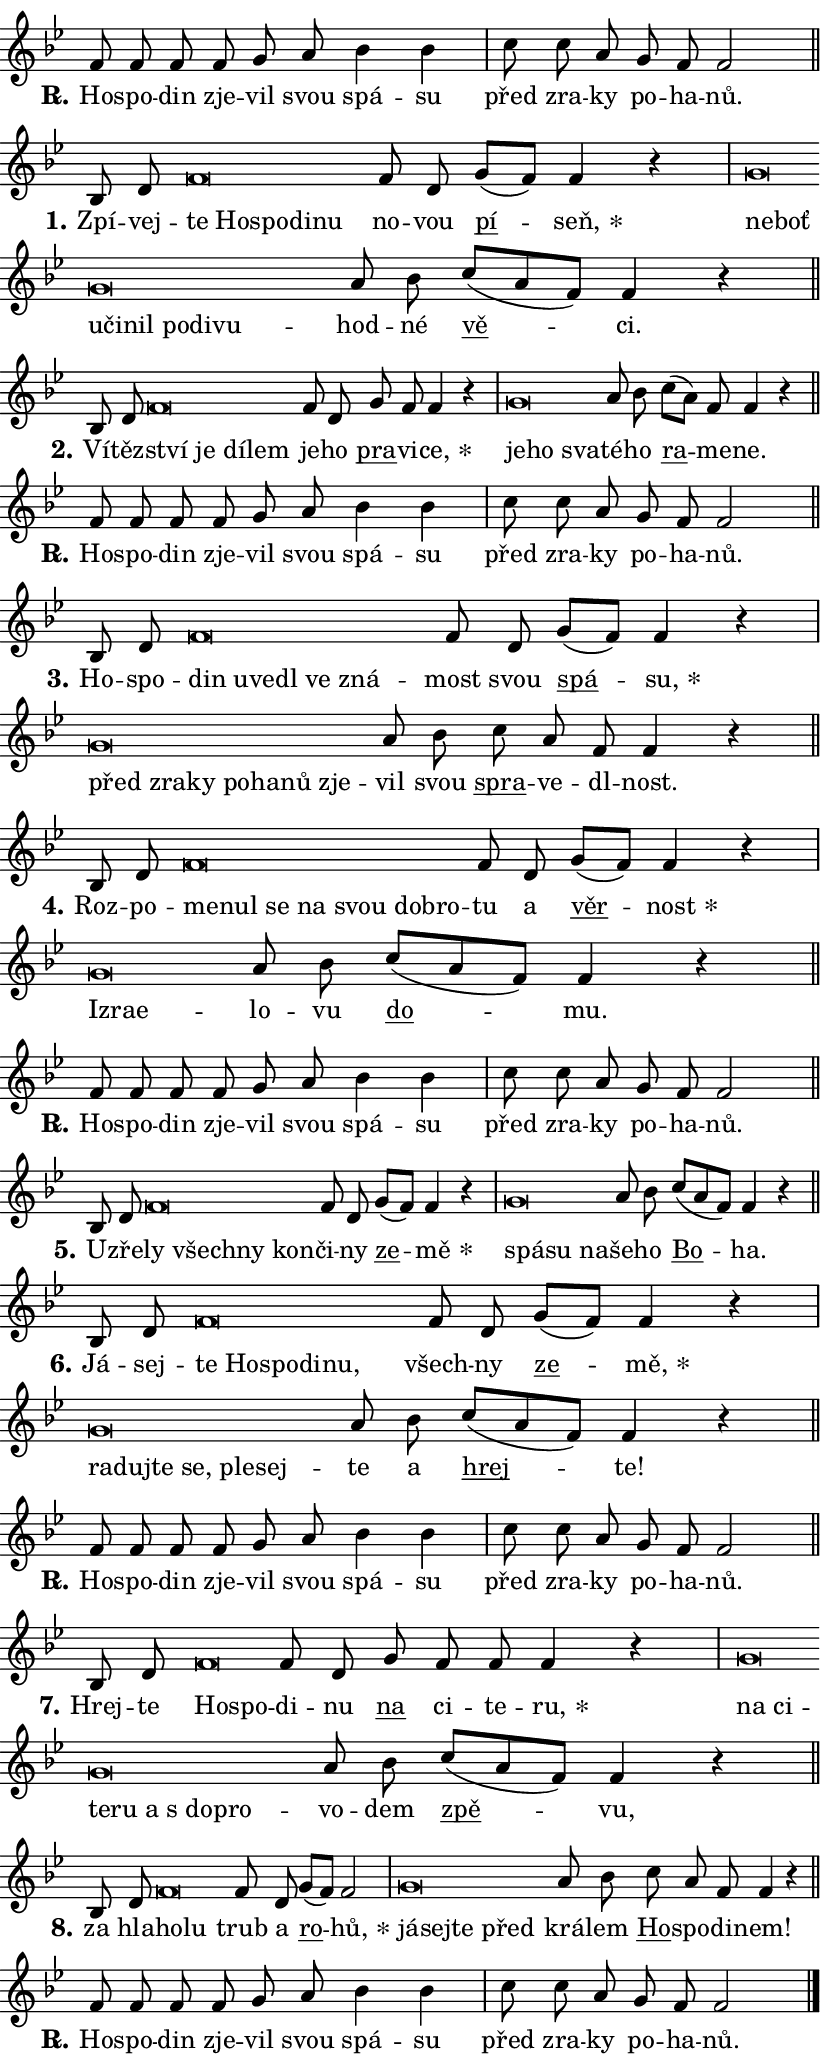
\version "2.24.0"
\header { tagline = "" }
\paper {
  indent = 0\cm
  top-margin = 0\cm
  right-margin = 0.13\cm % to fit lyric hyphens
  bottom-margin = 0\cm
  left-margin = 0\cm
  paper-width = 14\cm
  page-breaking = #ly:one-page-breaking
  system-system-spacing.basic-distance = #11
  score-system-spacing.basic-distance = #11
  ragged-last = ##f
}


%% Author: Thomas Morley
%% https://lists.gnu.org/archive/html/lilypond-user/2020-05/msg00002.html
#(define (line-position grob)
"Returns position of @var[grob} in current system:
   @code{'start}, if at first time-step
   @code{'end}, if at last time-step
   @code{'middle} otherwise
"
  (let* ((col (ly:item-get-column grob))
         (ln (ly:grob-object col 'left-neighbor))
         (rn (ly:grob-object col 'right-neighbor))
         (col-to-check-left (if (ly:grob? ln) ln col))
         (col-to-check-right (if (ly:grob? rn) rn col))
         (break-dir-left
           (and
             (ly:grob-property col-to-check-left 'non-musical #f)
             (ly:item-break-dir col-to-check-left)))
         (break-dir-right
           (and
             (ly:grob-property col-to-check-right 'non-musical #f)
             (ly:item-break-dir col-to-check-right))))
        (cond ((eqv? 1 break-dir-left) 'start)
              ((eqv? -1 break-dir-right) 'end)
              (else 'middle))))

#(define (tranparent-at-line-position vctor)
  (lambda (grob)
  "Relying on @code{line-position} select the relevant enry from @var{vctor}.
Used to determine transparency,"
    (case (line-position grob)
      ((end) (not (vector-ref vctor 0)))
      ((middle) (not (vector-ref vctor 1)))
      ((start) (not (vector-ref vctor 2))))))

noteHeadBreakVisibility =
#(define-music-function (break-visibility)(vector?)
"Makes @code{NoteHead}s transparent relying on @var{break-visibility}"
#{
  \override NoteHead.transparent =
    #(tranparent-at-line-position break-visibility)
#})

#(define delete-ledgers-for-transparent-note-heads
  (lambda (grob)
    "Reads whether a @code{NoteHead} is transparent.
If so this @code{NoteHead} is removed from @code{'note-heads} from
@var{grob}, which is supposed to be @code{LedgerLineSpanner}.
As a result ledgers are not printed for this @code{NoteHead}"
    (let* ((nhds-array (ly:grob-object grob 'note-heads))
           (nhds-list
             (if (ly:grob-array? nhds-array)
                 (ly:grob-array->list nhds-array)
                 '()))
           ;; Relies on the transparent-property being done before
           ;; Staff.LedgerLineSpanner.after-line-breaking is executed.
           ;; This is fragile ...
           (to-keep
             (remove
               (lambda (nhd)
                 (ly:grob-property nhd 'transparent #f))
               nhds-list)))
      ;; TODO find a better method to iterate over grob-arrays, similiar
      ;; to filter/remove etc for lists
      ;; For now rebuilt from scratch
      (set! (ly:grob-object grob 'note-heads)  '())
      (for-each
        (lambda (nhd)
          (ly:pointer-group-interface::add-grob grob 'note-heads nhd))
        to-keep))))

squashNotes = {
  \override NoteHead.X-extent = #'(-0.2 . 0.2)
  \override NoteHead.Y-extent = #'(-0.75 . 0)
  \override NoteHead.stencil =
    #(lambda (grob)
       (let ((pos (ly:grob-property grob 'staff-position)))
         (begin
           (if (< pos -7) (display "ERROR: Lower brevis then expected\n") (display ""))
           (if (<= pos -6) ly:text-interface::print ly:note-head::print))))
}
unSquashNotes = {
  \revert NoteHead.X-extent
  \revert NoteHead.Y-extent
  \revert NoteHead.stencil
}

hideNotes = \noteHeadBreakVisibility #begin-of-line-visible
unHideNotes = \noteHeadBreakVisibility #all-visible

% work-around for resetting accidentals
% https://lilypond.org/doc/v2.23/Documentation/notation/displaying-rhythms#unmetered-music
cadenzaMeasure = {
  \cadenzaOff
  \partial 1024 s1024
  \cadenzaOn
}

#(define-markup-command (accent layout props text) (markup?)
  "Underline accented syllable"
  (interpret-markup layout props
    #{\markup \override #'(offset . 4.3) \underline { #text }#}))

responsum = \markup \concat {
  "R" \hspace #-1.05 \path #0.1 #'((moveto 0 0.07) (lineto 0.9 0.8)) \hspace #0.05 "."
}

spaceSize = #0.6828661417322834 % exact space size for TeX Gyre Schola

\layout {
  \context {
    \Staff
    \remove "Time_signature_engraver"
    \override LedgerLineSpanner.after-line-breaking = #delete-ledgers-for-transparent-note-heads
  }
  \context {
    \Lyrics {
      \override LyricSpace.minimum-distance = \spaceSize
      \override LyricText.font-name = #"TeX Gyre Schola"
      \override LyricText.font-size = 1
      \override StanzaNumber.font-name = #"TeX Gyre Schola Bold"
      \override StanzaNumber.font-size = 1
    }
  }
  \context {
    \Score 
    \override NoteHead.text =
      #(lambda (grob) 
        (let ((pos (ly:grob-property grob 'staff-position)))
          #{\markup {
            \combine
              \halign #-0.55 \raise #(if (= pos -6) 0 0.5) \override #'(thickness . 2) \draw-line #'(3.2 . 0)
              \musicglyph "noteheads.sM1"
          }#}))
  }
}

% magnetic-lyrics.ily
%
%   written by
%     Jean Abou Samra <jean@abou-samra.fr>
%     Werner Lemberg <wl@gnu.org>
%
%   adapted by
%     Jiri Hon <jiri.hon@gmail.com>
%
% Version 2022-Apr-15

% https://www.mail-archive.com/lilypond-user@gnu.org/msg149350.html

#(define (Left_hyphen_pointer_engraver context)
   "Collect syllable-hyphen-syllable occurrences in lyrics and store
them in properties.  This engraver only looks to the left.  For
example, if the lyrics input is @code{foo -- bar}, it does the
following.

@itemize @bullet
@item
Set the @code{text} property of the @code{LyricHyphen} grob between
@q{foo} and @q{bar} to @code{foo}.

@item
Set the @code{left-hyphen} property of the @code{LyricText} grob with
text @q{foo} to the @code{LyricHyphen} grob between @q{foo} and
@q{bar}.
@end itemize

Use this auxiliary engraver in combination with the
@code{lyric-@/text::@/apply-@/magnetic-@/offset!} hook."
   (let ((hyphen #f)
         (text #f))
     (make-engraver
      (acknowledgers
       ((lyric-syllable-interface engraver grob source-engraver)
        (set! text grob)))
      (end-acknowledgers
       ((lyric-hyphen-interface engraver grob source-engraver)
        ;(when (not (grob::has-interface grob 'lyric-space-interface))
          (set! hyphen grob)));)
      ((stop-translation-timestep engraver)
       (when (and text hyphen)
         (ly:grob-set-object! text 'left-hyphen hyphen))
       (set! text #f)
       (set! hyphen #f)))))

#(define (lyric-text::apply-magnetic-offset! grob)
   "If the space between two syllables is less than the value in
property @code{LyricText@/.details@/.squash-threshold}, move the right
syllable to the left so that it gets concatenated with the left
syllable.

Use this function as a hook for
@code{LyricText@/.after-@/line-@/breaking} if the
@code{Left_@/hyphen_@/pointer_@/engraver} is active."
   (let ((hyphen (ly:grob-object grob 'left-hyphen #f)))
     (when hyphen
       (let ((left-text (ly:spanner-bound hyphen LEFT)))
         (when (grob::has-interface left-text 'lyric-syllable-interface)
           (let* ((common (ly:grob-common-refpoint grob left-text X))
                  (this-x-ext (ly:grob-extent grob common X))
                  (left-x-ext
                   (begin
                     ;; Trigger magnetism for left-text.
                     (ly:grob-property left-text 'after-line-breaking)
                     (ly:grob-extent left-text common X)))
                  ;; `delta` is the gap width between two syllables.
                  (delta (- (interval-start this-x-ext)
                            (interval-end left-x-ext)))
                  (details (ly:grob-property grob 'details))
                  (threshold (assoc-get 'squash-threshold details 0.2)))
             (when (< delta threshold)
               (let* (;; We have to manipulate the input text so that
                      ;; ligatures crossing syllable boundaries are not
                      ;; disabled.  For languages based on the Latin
                      ;; script this is essentially a beautification.
                      ;; However, for non-Western scripts it can be a
                      ;; necessity.
                      (lt (ly:grob-property left-text 'text))
                      (rt (ly:grob-property grob 'text))
                      (is-space (grob::has-interface hyphen 'lyric-space-interface))
                      (space (if is-space " " ""))
                      (extra-delta (if is-space spaceSize 0))
                      ;; Append new syllable.
                      (ltrt-space (if (and (string? lt) (string? rt))
                                (string-append lt space rt)
                                (make-concat-markup (list lt space rt))))
                      ;; Right-align `ltrt` to the right side.
                      (ltrt-space-markup (grob-interpret-markup
                               grob
                               (make-translate-markup
                                (cons (interval-length this-x-ext) 0)
                                (make-right-align-markup ltrt-space)))))
                 (begin
                   ;; Don't print `left-text`.
                   (ly:grob-set-property! left-text 'stencil #f)
                   ;; Set text and stencil (which holds all collected
                   ;; syllables so far) and shift it to the left.
                   (ly:grob-set-property! grob 'text ltrt-space)
                   (ly:grob-set-property! grob 'stencil ltrt-space-markup)
                   (ly:grob-translate-axis! grob (- (- delta extra-delta)) X))))))))))


#(define (lyric-hyphen::displace-bounds-first grob)
   ;; Make very sure this callback isn't triggered too early.
   (let ((left (ly:spanner-bound grob LEFT))
         (right (ly:spanner-bound grob RIGHT)))
     (ly:grob-property left 'after-line-breaking)
     (ly:grob-property right 'after-line-breaking)
     (ly:lyric-hyphen::print grob)))

squashThreshold = #0.4

\layout {
  \context {
    \Lyrics
    \consists #Left_hyphen_pointer_engraver
    \override LyricText.after-line-breaking =
      #lyric-text::apply-magnetic-offset!
    \override LyricHyphen.stencil = #lyric-hyphen::displace-bounds-first
    \override LyricText.details.squash-threshold = \squashThreshold
    \override LyricHyphen.minimum-distance = 0
    \override LyricHyphen.minimum-length = \squashThreshold
  }
}

squashText = \override LyricText.details.squash-threshold = 9999
unSquashText = \override LyricText.details.squash-threshold = \squashThreshold

leftText = \override LyricText.self-alignment-X = #LEFT
unLeftText = \revert LyricText.self-alignment-X

starOffset = #(lambda (grob) 
                (let ((x_offset (ly:self-alignment-interface::aligned-on-x-parent grob)))
                  (if (= x_offset 0) 0 (+ x_offset 1.2))))

star = #(define-music-function (syllable)(string?)
"Append star separator at the end of a syllable"
#{
  \once \override LyricText.X-offset = #starOffset
  \lyricmode { \markup {
    #syllable
    \override #'((font-name . "TeX Gyre Schola Bold")) \hspace #0.2 \lower #0.65 \larger "*"
  } }
#})

starAccent = #(define-music-function (syllable)(string?)
"Append star separator at the end of a syllable and make accent"
#{
  \once \override LyricText.X-offset = #starOffset
  \lyricmode { \markup {
    \accent #syllable
    \override #'((font-name . "TeX Gyre Schola Bold")) \hspace #0.2 \lower #0.65 \larger "*"
  } }
#})

breath = #(define-music-function (syllable)(string?)
"Append breathing indicator at the end of a syllable"
#{
  \lyricmode { \markup { #syllable "+" } }
#})

optionalBreath = #(define-music-function (syllable)(string?)
"Append optional breathing indicator at the end of a syllable"
#{
  \lyricmode { \markup { #syllable "(+)" } }
#})


\score {
    <<
        \new Voice = "melody" { \cadenzaOn \key bes \major \relative { f'8 f f f g a \bar "" bes4 bes \cadenzaMeasure \bar "|" c8 c a \bar "" g f f2 \cadenzaMeasure \bar "||" \break } }
        \new Lyrics \lyricsto "melody" { \lyricmode { \set stanza = \responsum
Ho -- spo -- din zje -- vil svou spá -- su před zra -- ky po -- ha -- nů. } }
    >>
    \layout {}
}

\score {
    <<
        \new Voice = "melody" { \cadenzaOn \key bes \major \relative { bes8 d \bar "" \squashNotes f\breve*1/16 \hideNotes \breve*1/16 \bar "" \breve*1/16 \bar "" \breve*1/16 \breve*1/16 \bar "" \unHideNotes \unSquashNotes f8 d \bar "" g[( f)] f4 r \cadenzaMeasure \bar "|" \squashNotes g\breve*1/16 \hideNotes \breve*1/16 \bar "" \breve*1/16 \bar "" \breve*1/16 \bar "" \breve*1/16 \bar "" \breve*1/16 \bar "" \breve*1/16 \breve*1/16 \bar "" \unHideNotes \unSquashNotes a8 bes \bar "" c[( a f)] f4 r \cadenzaMeasure \bar "||" \break } }
        \new Lyrics \lyricsto "melody" { \lyricmode { \set stanza = "1."
Zpí -- vej -- \leftText te \squashText Ho -- spo -- di -- nu \unLeftText \unSquashText no -- vou \markup \accent pí -- \star seň, \leftText ne -- \squashText boť u -- či -- nil po -- di -- vu -- \unLeftText \unSquashText hod -- né \markup \accent vě -- ci. } }
    >>
    \layout {}
}

\score {
    <<
        \new Voice = "melody" { \cadenzaOn \key bes \major \relative { bes8 d \bar "" \squashNotes f\breve*1/16 \hideNotes \breve*1/16 \bar "" \breve*1/16 \breve*1/16 \bar "" \unHideNotes \unSquashNotes f8 d \bar "" g f f4 r \cadenzaMeasure \bar "|" \squashNotes g\breve*1/16 \hideNotes \breve*1/16 \breve*1/16 \bar "" \unHideNotes \unSquashNotes a8 bes \bar "" c[( a)] f f4 r \cadenzaMeasure \bar "||" \break } }
        \new Lyrics \lyricsto "melody" { \lyricmode { \set stanza = "2."
Ví -- těz -- \leftText ství \squashText je dí -- lem \unLeftText \unSquashText je -- ho \markup \accent pra -- vi -- \star ce, \leftText je -- \squashText ho sva -- \unLeftText \unSquashText té -- ho \markup \accent ra -- me -- ne. } }
    >>
    \layout {}
}

\score {
    <<
        \new Voice = "melody" { \cadenzaOn \key bes \major \relative { f'8 f f f g a \bar "" bes4 bes \cadenzaMeasure \bar "|" c8 c a \bar "" g f f2 \cadenzaMeasure \bar "||" \break } }
        \new Lyrics \lyricsto "melody" { \lyricmode { \set stanza = \responsum
Ho -- spo -- din zje -- vil svou spá -- su před zra -- ky po -- ha -- nů. } }
    >>
    \layout {}
}

\score {
    <<
        \new Voice = "melody" { \cadenzaOn \key bes \major \relative { bes8 d \bar "" \squashNotes f\breve*1/16 \hideNotes \breve*1/16 \bar "" \breve*1/16 \bar "" \breve*1/16 \bar "" \breve*1/16 \breve*1/16 \bar "" \unHideNotes \unSquashNotes f8 d \bar "" g[( f)] f4 r \cadenzaMeasure \bar "|" \squashNotes g\breve*1/16 \hideNotes \breve*1/16 \bar "" \breve*1/16 \bar "" \breve*1/16 \bar "" \breve*1/16 \bar "" \breve*1/16 \breve*1/16 \bar "" \unHideNotes \unSquashNotes a8 bes \bar "" c a f f4 r \cadenzaMeasure \bar "||" \break } }
        \new Lyrics \lyricsto "melody" { \lyricmode { \set stanza = "3."
Ho -- spo -- \leftText din \squashText u -- ve -- dl ve zná -- \unLeftText \unSquashText most svou \markup \accent spá -- \star su, \leftText před \squashText zra -- ky po -- ha -- nů zje -- \unLeftText \unSquashText vil svou \markup \accent spra -- ve -- dl -- nost. } }
    >>
    \layout {}
}

\score {
    <<
        \new Voice = "melody" { \cadenzaOn \key bes \major \relative { bes8 d \bar "" \squashNotes f\breve*1/16 \hideNotes \breve*1/16 \bar "" \breve*1/16 \bar "" \breve*1/16 \bar "" \breve*1/16 \bar "" \breve*1/16 \breve*1/16 \bar "" \unHideNotes \unSquashNotes f8 d \bar "" g[( f)] f4 r \cadenzaMeasure \bar "|" \squashNotes g\breve*1/16 \hideNotes \breve*1/16 \breve*1/16 \bar "" \unHideNotes \unSquashNotes a8 bes \bar "" c[( a f)] f4 r \cadenzaMeasure \bar "||" \break } }
        \new Lyrics \lyricsto "melody" { \lyricmode { \set stanza = "4."
Roz -- po -- \leftText me -- \squashText nul se na svou dob -- ro -- \unLeftText \unSquashText tu a \markup \accent věr -- \star nost \leftText Iz -- \squashText ra -- e -- \unLeftText \unSquashText lo -- vu \markup \accent do -- mu. } }
    >>
    \layout {}
}

\score {
    <<
        \new Voice = "melody" { \cadenzaOn \key bes \major \relative { f'8 f f f g a \bar "" bes4 bes \cadenzaMeasure \bar "|" c8 c a \bar "" g f f2 \cadenzaMeasure \bar "||" \break } }
        \new Lyrics \lyricsto "melody" { \lyricmode { \set stanza = \responsum
Ho -- spo -- din zje -- vil svou spá -- su před zra -- ky po -- ha -- nů. } }
    >>
    \layout {}
}

\score {
    <<
        \new Voice = "melody" { \cadenzaOn \key bes \major \relative { bes8 d \bar "" \squashNotes f\breve*1/16 \hideNotes \breve*1/16 \bar "" \breve*1/16 \breve*1/16 \bar "" \unHideNotes \unSquashNotes f8 d \bar "" g[( f)] f4 r \cadenzaMeasure \bar "|" \squashNotes g\breve*1/16 \hideNotes \breve*1/16 \breve*1/16 \bar "" \unHideNotes \unSquashNotes a8 bes \bar "" c[( a f)] f4 r \cadenzaMeasure \bar "||" \break } }
        \new Lyrics \lyricsto "melody" { \lyricmode { \set stanza = "5."
U -- zře -- \leftText ly \squashText všech -- ny kon -- \unLeftText \unSquashText či -- ny \markup \accent ze -- \star mě \leftText spá -- \squashText su na -- \unLeftText \unSquashText še -- ho \markup \accent Bo -- ha. } }
    >>
    \layout {}
}

\score {
    <<
        \new Voice = "melody" { \cadenzaOn \key bes \major \relative { bes8 d \bar "" \squashNotes f\breve*1/16 \hideNotes \breve*1/16 \bar "" \breve*1/16 \bar "" \breve*1/16 \breve*1/16 \bar "" \unHideNotes \unSquashNotes f8 d \bar "" g[( f)] f4 r \cadenzaMeasure \bar "|" \squashNotes g\breve*1/16 \hideNotes \breve*1/16 \bar "" \breve*1/16 \bar "" \breve*1/16 \bar "" \breve*1/16 \breve*1/16 \bar "" \unHideNotes \unSquashNotes a8 bes \bar "" c[( a f)] f4 r \cadenzaMeasure \bar "||" \break } }
        \new Lyrics \lyricsto "melody" { \lyricmode { \set stanza = "6."
Já -- sej -- \leftText te \squashText Ho -- spo -- di -- nu, \unLeftText \unSquashText všech -- ny \markup \accent ze -- \star mě, \leftText ra -- \squashText duj -- te se, ple -- sej -- \unLeftText \unSquashText te a \markup \accent hrej -- te! } }
    >>
    \layout {}
}

\score {
    <<
        \new Voice = "melody" { \cadenzaOn \key bes \major \relative { f'8 f f f g a \bar "" bes4 bes \cadenzaMeasure \bar "|" c8 c a \bar "" g f f2 \cadenzaMeasure \bar "||" \break } }
        \new Lyrics \lyricsto "melody" { \lyricmode { \set stanza = \responsum
Ho -- spo -- din zje -- vil svou spá -- su před zra -- ky po -- ha -- nů. } }
    >>
    \layout {}
}

\score {
    <<
        \new Voice = "melody" { \cadenzaOn \key bes \major \relative { bes8 d \bar "" \squashNotes f\breve*1/16 \hideNotes \breve*1/16 \bar "" \unHideNotes \unSquashNotes f8 d \bar "" g f f f4 r \cadenzaMeasure \bar "|" \squashNotes g\breve*1/16 \hideNotes \breve*1/16 \bar "" \breve*1/16 \bar "" \breve*1/16 \bar "" \breve*1/16 \bar "" \breve*1/16 \breve*1/16 \bar "" \unHideNotes \unSquashNotes a8 bes \bar "" c[( a f)] f4 r \cadenzaMeasure \bar "||" \break } }
        \new Lyrics \lyricsto "melody" { \lyricmode { \set stanza = "7."
Hrej -- te \leftText Ho -- \squashText spo -- \unLeftText \unSquashText di -- nu \markup \accent na ci -- te -- \star ru, \leftText na \squashText ci -- te -- ru a "s do" -- pro -- \unLeftText \unSquashText vo -- dem \markup \accent zpě -- vu, } }
    >>
    \layout {}
}

\score {
    <<
        \new Voice = "melody" { \cadenzaOn \key bes \major \relative { bes8 d \bar "" \squashNotes f\breve*1/16 \hideNotes \breve*1/16 \bar "" \unHideNotes \unSquashNotes f8 d \bar "" g[( f)] f2 \cadenzaMeasure \bar "|" \squashNotes g\breve*1/16 \hideNotes \breve*1/16 \bar "" \breve*1/16 \breve*1/16 \bar "" \unHideNotes \unSquashNotes a8 bes \bar "" c a f f4 r \cadenzaMeasure \bar "||" \break } }
        \new Lyrics \lyricsto "melody" { \lyricmode { \set stanza = "8."
za hla -- \leftText ho -- \squashText lu \unLeftText \unSquashText trub a \markup \accent ro -- \star hů, \leftText já -- \squashText sej -- te před \unLeftText \unSquashText krá -- lem \markup \accent Ho -- spo -- di -- nem! } }
    >>
    \layout {}
}

\score {
    <<
        \new Voice = "melody" { \cadenzaOn \key bes \major \relative { f'8 f f f g a \bar "" bes4 bes \cadenzaMeasure \bar "|" c8 c a \bar "" g f f2 \cadenzaMeasure \bar "||" \break } \bar "|." }
        \new Lyrics \lyricsto "melody" { \lyricmode { \set stanza = \responsum
Ho -- spo -- din zje -- vil svou spá -- su před zra -- ky po -- ha -- nů. } }
    >>
    \layout {}
}
